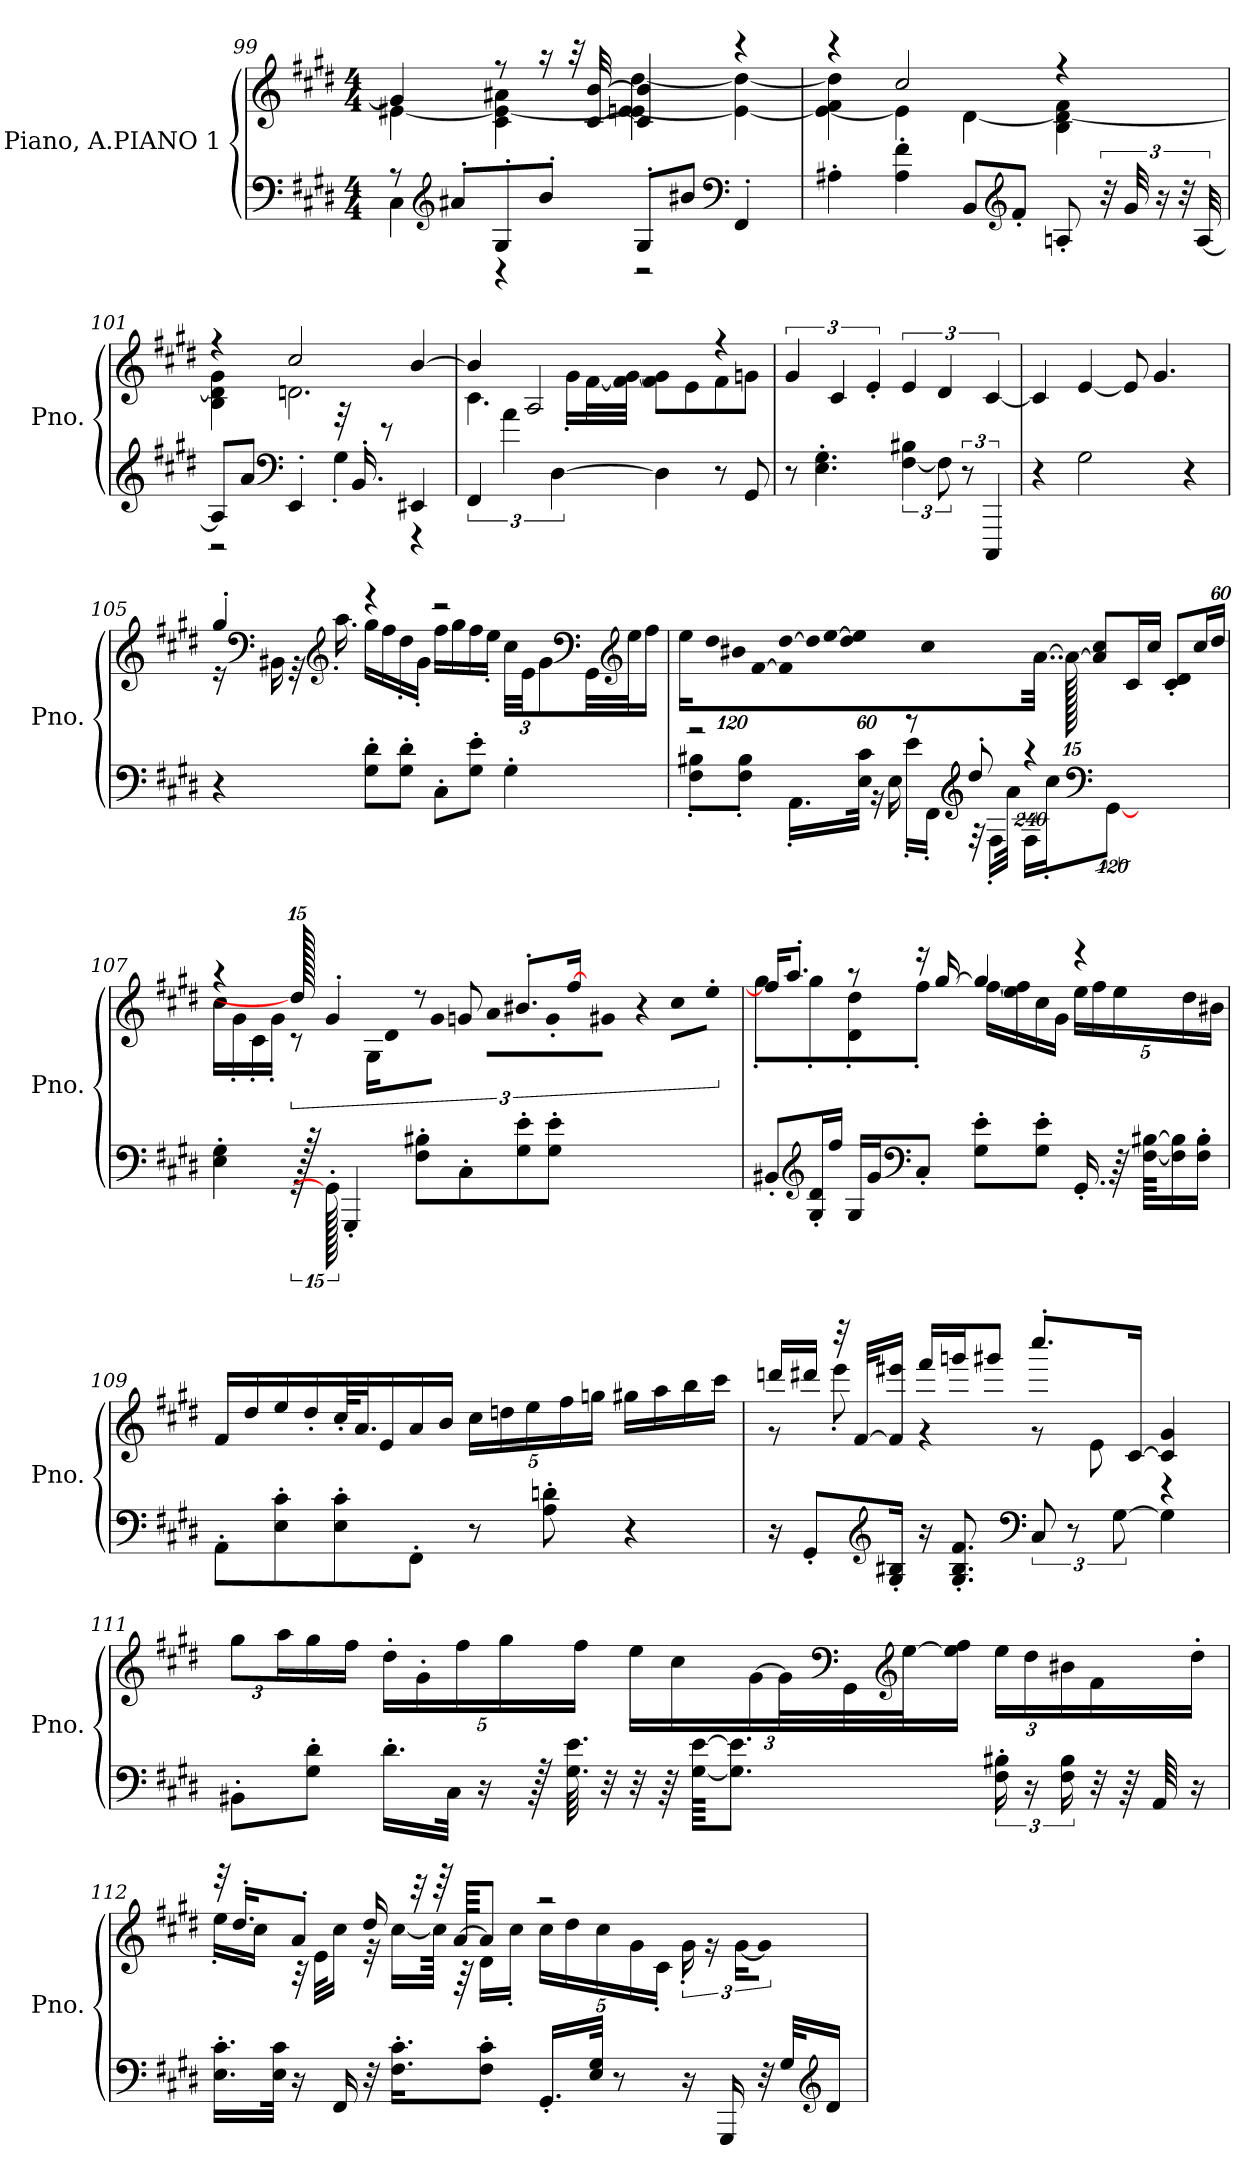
**kern	**kern
*part1	*part1
*staff2	*staff1
*I"Piano, A.PIANO 1	*
*I'Pno.	*
!!LO:PB:g=z
*clefF4	*clefG2
*k[f#c#g#d#]	*k[f#c#g#d#]
*M4/4	*M4/4
=99	=99
*^	*^
8r	4C#\	4g#/]	[4e#X\
*clefG2	*	*	*
8a#X'/L	.	.	.
8G#'/	4r	8r	4c#\ 4e#\_ 4a#X\
8b'/J	.	16r	.
.	.	32r	.
.	.	[32c#/ [32b/	.
8G#'/L	2r	4c#/] 4b/]	[4en\ 4e#\] [4dd#\
8b#X/J	.	.	.
*clefF4	*	*	*
4FF#'/	.	4r	4e\_ 4dd#\_
*v	*v	*	*
=100	=100	=100
4A#X'\	4r	4e\_ 4f#\ 4dd#\]
4A#\' 4f#\'	2cc#/	4e\]
8BB/L	.	[4d#\
*clefG2	*	*
8f#'/J	.	.
8An'/	4r	4B\ 4d#\_ 4f#\
48r	.	.
48g#/	.	.
24r	.	.
48r	.	.
[48A/	.	.
=101	=101	=101
*^	*	*
8A/L]	2r	4r	4B\ 4d#\] 4g#\
8a/J	.	.	.
*clefF4	*	*	*
4EE'/	.	2cc#/	2.dn\
32r	4G#'\	.	.
16.BB'/	.	.	.
8r	.	.	.
4EE#X/	4r	[4b/	.
*v	*v	*	*
!!LO:LB:g=z	!!
=102	=102	=102
6FF#/	4b/]	4.c#\
6a\	.	.
.	2A/	.
[6D#\	.	.
.	.	16g#'\LL
.	.	[32f#\L
.	.	32f#\] [32g#\JJJ
4D#\]	.	8f#\ 8g#\]L
.	.	8e\
8r	4r	8f#\
8GG#/	.	8gn\J
*	*v	*v
=103	=103
8r	6g#/
4.E\' 4.G#\'	.
.	6c#/
.	6e'/
[6F#\ 6B#X\	6e/
12F#\]	6d#/
12r	.
6CCC#/	[6c#/
=104	=104
4r	4c#/]
2G#\	[4e/
.	8e/]
.	4.g#/
4r	.
!!LO:LB:g=z
=105	=105
*	*^
4r	4gg#'/	16r
*	*clefF4	*
.	.	16BB#X\
.	.	32r
*	*clefG2	*
.	.	16.aa'\
8G#\' 8d#\'L	4r	16gg#\LL
.	.	16ff#\
8G#\' 8d#\'J	.	16dd#'\
.	.	16g#'\JJ
8C#'\L	2r	16ff#\LL
.	.	16gg#\
8G#\' 8e\'J	.	16ff#\
.	.	16ee'\JJ
*	*	*Xbrackettup
4G#'\	.	48cc#\LLL
.	.	48e\JJ
.	.	12g#\
*	*clefF4	*
.	.	32GG#\LL
*	*clefG2	*
.	.	32ee\J
.	.	16ff#\JJ
!!LO:LB:g=z
=106	=106	=106
*^	*	*
!	!	!LO:N:vis=16	!
*	*	*v	*v
960ryy	960ryy	1920%107ee\LL
2r	8F#\' 8B#X\'L	.
!	!	!LO:N:vis=16
.	.	1920%107dd#\
!	!	!LO:N:vis=16
.	.	1920%107b#X\
.	8F#\' 8B#\'J	.
!	!	!LO:N:vis=16
.	.	[1920%107f#\
!	!	!LO:N:vis=16
.	.	1920%107f#\] [1920%107dd#\
.	16.AA'\LL	.
!	!	!LO:N:vis=32
.	.	1920%53dd#\L]
!	!	!LO:N:vis=32
.	.	[1920%53ee\J
!	!	!LO:N:vis=16
.	.	1920%107dd#\ 1920%107ee\]
.	32E\ 32c#\JJk	.
.	16r	.
!	!	!LO:N:vis=16
.	.	1920%107cc#\
.	16E\	.
.	.	[32..a\JJ
.	.	960a\_
8r	16e'\LL	8a/] 8cc#/L
.	16FF#'\JJ	.
*clefG2	*	*
8dd#'/	32r	16c#/L
.	16F#'\LL	.
.	.	16cc#/JJ
.	32a\JJk	.
960%239r	16F#\LL	8c#/' 8d#/'L
.	16cc#'\J	.
*clefF4	*	*
.	[960%119GG#\J	16cc#/L
.	.	[960%59dd#/JJ
*v	*v	*
!!LO:LB:g=z
=107	=107
*	*^
4E\' 4G#\'	4r	16cc#\LL
.	.	16g#'\
.	.	16c#'\
.	.	16g#'\JJ
*	*	*brackettup
960r	960dd#/]	12r
960GG#'\]	4g#'/	.
4GGG#'/	.	.
.	.	24G#\LL
.	.	16d#\
.	.	16g#\JJ
.	.	16a\KL
.	8r	.
8F#\' 8B#X\'L	.	.
.	.	8g#'\
.	8gn/	.
8C#'\	.	.
.	.	16g#X\Jk
.	.	16r
.	8.b#X'/L	.
8G#\' 8e\'	.	.
.	.	16cc#\KL
.	.	8ee'\J
8G#\' 8e\'J	.	.
.	[16ff#/Jk	.
.	.	960ryy
.	960ryy	960ryy
!!LO:LB:g=z	!!
=108	=108	=108
8BB#X'/L	16ff#/KL]	8gg#'\L
.	8.aa'/J	.
*clefG2	*	*
16G#/' 16d#/'L	.	8gg#'\
16ff#/JJ	.	.
16G#/LL	8r	8d#\' 8dd#\'
16g#/J	.	.
*clefF4	*	*
8C#'/J	16r	8ff#'\J
.	[16gg#/	.
8G#\' 8e\'L	4gg#/]	[16ff#\LL
.	.	16ee\ 16ff#\]
8G#\' 8e\'J	.	16cc#\
.	.	16g#\JJ
*	*	*Xbrackettup
16.GG#'/	4r	20ee\LL
.	.	20ff#\
64r	.	.
.	.	20ee\
[64F#\ [64B#X\KKLL	.	.
16F#\] 16B#\]	.	.
.	.	20dd#\
16F#\' 16B#\'JJ	.	.
.	.	20b#X\JJ
*	*v	*v
!!LO:PB:g=z
=109	=109
8AA'\L	16f#/LL
.	16dd#/
8E\' 8c#\'	16ee/
.	16dd#'/
8E\' 8c#\'	64cc#'/KL
.	32.a/J
.	16e/
8FF#'\J	16a/
.	16b/JJ
8r	20cc#\LL
.	20ddn\
.	20ee\
8A\' 8dn\'	.
.	20ff#\
.	20ggn\JJ
4r	16gg#X\LL
.	16aa\
.	16bb\
.	16ccc#\JJ
=110	=110
*	*^
16r	16dddn/LL	8r
8GG#'/L	16ddd#X/JJ	.
.	32r	8eee'\
.	[32f#/KLL	.
*clefG2	*	*
16G#/' 16B#X/'Jk	16f#/] 16eee#X/JJ	.
16r	16fff#/LL	4r
8.G#/' 8.B#/' 8.f#/'	16gggn/J	.
.	8ggg#X/J	.
*clefF4	*	*
12C#/	8.cccc#'/L	8r
12r	.	.
.	.	8e\
[12G#\	.	.
.	[16c#/Jk	.
4G#\]	4c#/] 4g#/	4r
*	*v	*v
!!LO:LB:g=z
=111	=111
8BB#X'\L	12gg#\L
.	24aa\L
8G#\' 8d#\'J	16gg#\
.	16ff#\JJ
16.d#'\LL	20dd#'\LL
.	20g#'\
32C#\JJk	.
.	20ff#\
16r	.
.	20gg#\
128r	.
64.G#\ 64.e\	.
.	20ff#\JJ
32r	.
32r	24ee\LL
64r	.
.	24cc#\
[64G#\ [64e\KKKL	.
8.G#\] 8.e\]J	.
.	[24g#\
.	48g#\L]
*	*clefF4
.	48GG#\
*	*clefG2
.	[48ee\J
.	16ee\] 16ff#\JJ
24F#\' 24B#X\'	24ee\LL
24r	24dd#\
24F#\ 24B#\	24b#X\
32r	16f#\
64r	.
64AA/	.
16r	16dd#'\JJ
!!LO:LB:g=z
=112	=112
*	*^
16.E\' 16.c#\'LL	32r	16ee'\LL
.	16.dd#'/KL	.
.	.	16cc#\JJ
32E\ 32c#\JJk	.	.
16r	8a'/J	32r
.	.	32e\KLL
16FF#/	.	16cc#\JJ
32r	16dd#/	32r
16.F#\' 16.c#\'KL	.	[16cc#\LL
.	32r	.
.	64r	64cc#\JJkk]
.	[64a/KKKL	64r
8F#\' 8c#\'J	8a/J]	16d#\LL
.	.	16cc#'\JJ
16.GG#'/LL	2r	20cc#\LL
.	.	20dd#\
32E/ 32G#/JJk	.	.
.	.	20cc#\
8r	.	.
.	.	20g#\
.	.	20c#'\JJ
*	*	*brackettup
16r	.	24g#'\
.	.	24r
16GGG#/	.	.
.	.	[24g#\KL
32r	.	8g#\J]
32G#/KLL	.	.
*clefG2	*	*
16d#/JJ	.	.
*	*v	*v
=	=
*-	*-
